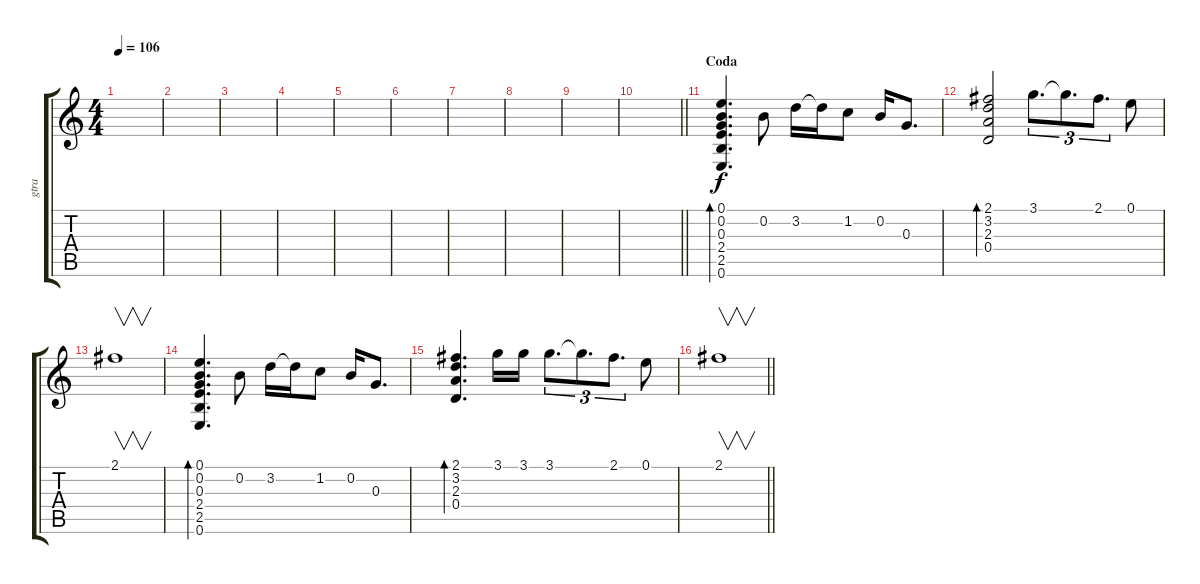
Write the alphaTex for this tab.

\track ("gtra" "gtra") {instrument electricguitarmuted}
\staff {score tabs}
\tuning (E4 B3 G3 D3 A2 E2) {hide}
\ts (4 4)
\tempo 106
\clef g2
\ks c
|
|
|
|
|
|
|
|
|
\barLineRight lightlight
|
\section ("" "Coda")
(0.1 0.2 0.3 2.4 2.5 0.6).4{d bd 240} 0.2.8 3.2.16 3.2{t}.16 1.2.8 0.2.16 0.3.8{d} |
(2.1 3.2 2.3 0.4).2{bd 240} 3.1.8{d tu (3 2)} 3.1{t}.8{d tu (3 2)} 2.1.8{d tu (3 2)} 0.1.8 |
2.1.1{v} |
(0.1 0.2 0.3 2.4 2.5 0.6).4{d bd 240} 0.2.8 3.2.16 3.2{t}.16 1.2.8 0.2.16 0.3.8{d} |
(2.1 3.2 2.3 0.4).4{d bd 240} 3.1.16 3.1.16 3.1.8{d tu (3 2)} 3.1{t}.8{d tu (3 2)} 2.1.8{d tu (3 2)} 0.1.8 |
\barLineRight lightlight
2.1.1{v}
